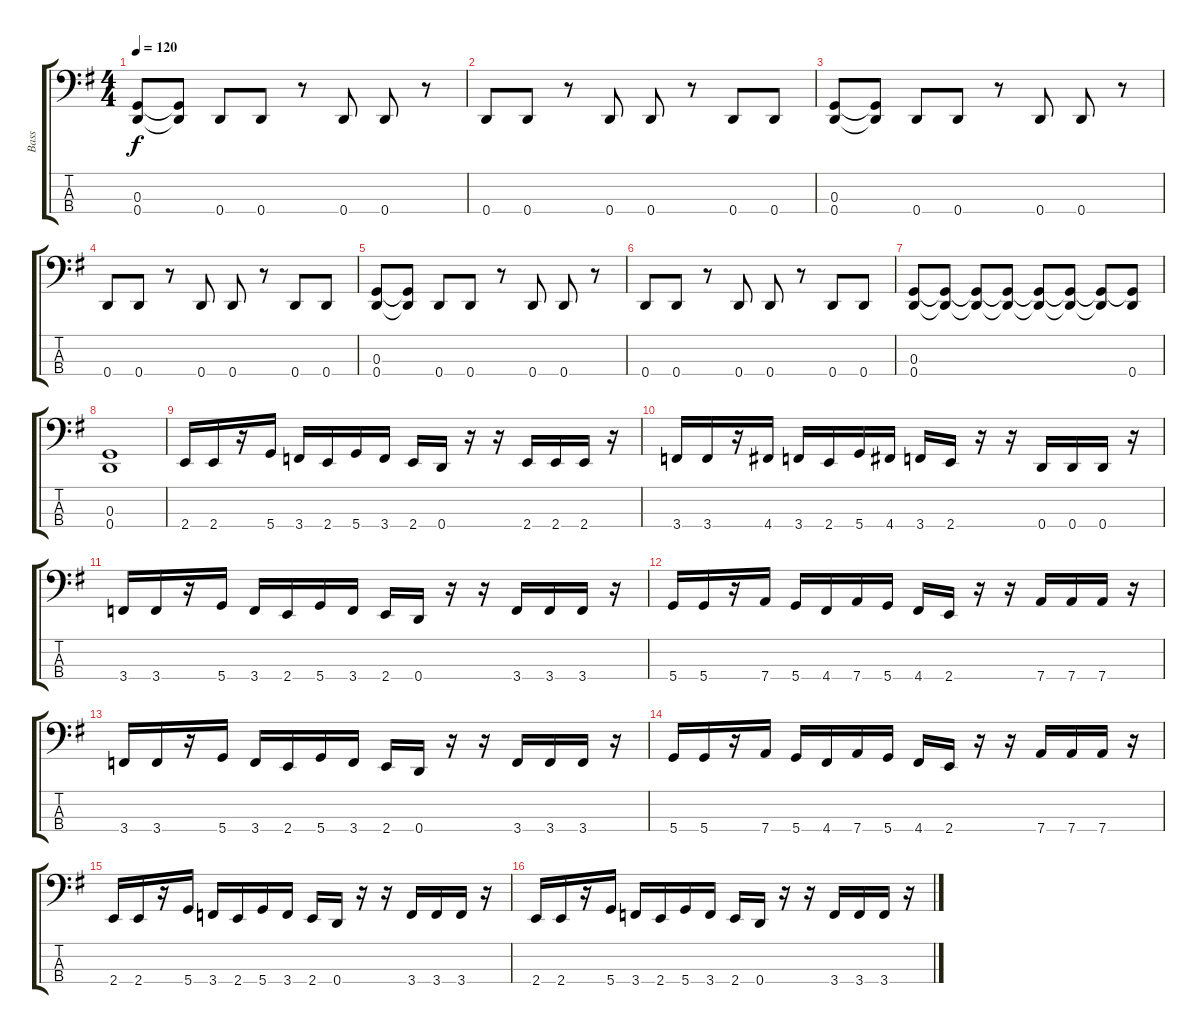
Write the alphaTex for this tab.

\track ("Bass" "Bass") {instrument electricbasspick}
\staff {score tabs}
\tuning (F2 C2 G1 D1) {hide}
\ts (4 4)
\tempo 120
\clef f4
\ks g
(0.3 0.4).8{dy f} (0.3{t} 0.4{t}).8 0.4.8 0.4.8 r.8 0.4.8 0.4.8 r.8 |
0.4.8 0.4.8 r.8 0.4.8 0.4.8 r.8 0.4.8 0.4.8 |
(0.3 0.4).8 (0.3{t} 0.4{t}).8 0.4.8 0.4.8 r.8 0.4.8 0.4.8 r.8 |
0.4.8 0.4.8 r.8 0.4.8 0.4.8 r.8 0.4.8 0.4.8 |
(0.3 0.4).8 (0.3{t} 0.4{t}).8 0.4.8 0.4.8 r.8 0.4.8 0.4.8 r.8 |
0.4.8 0.4.8 r.8 0.4.8 0.4.8 r.8 0.4.8 0.4.8 |
(0.3 0.4).8 (0.3{t} 0.4{t}).8 (0.3{t} 0.4{t}).8 (0.3{t} 0.4{t}).8 (0.3{t} 0.4{t}).8 (0.3{t} 0.4{t}).8 (0.3{t} 0.4{t}).8 (0.3{t} 0.4).8 |
(0.3 0.4).1 |
2.4.16 2.4.16 r.16 5.4.16 3.4.16 2.4.16 5.4.16 3.4.16 2.4.16 0.4.16 r.16 r.16 2.4.16 2.4.16 2.4.16 r.16 |
3.4.16 3.4.16 r.16 4.4.16 3.4.16 2.4.16 5.4.16 4.4.16 3.4.16 2.4.16 r.16 r.16 0.4.16 0.4.16 0.4.16 r.16 |
3.4.16 3.4.16 r.16 5.4.16 3.4.16 2.4.16 5.4.16 3.4.16 2.4.16 0.4.16 r.16 r.16 3.4.16 3.4.16 3.4.16 r.16 |
5.4.16 5.4.16 r.16 7.4.16 5.4.16 4.4.16 7.4.16 5.4.16 4.4.16 2.4.16 r.16 r.16 7.4.16 7.4.16 7.4.16 r.16 |
3.4.16 3.4.16 r.16 5.4.16 3.4.16 2.4.16 5.4.16 3.4.16 2.4.16 0.4.16 r.16 r.16 3.4.16 3.4.16 3.4.16 r.16 |
5.4.16 5.4.16 r.16 7.4.16 5.4.16 4.4.16 7.4.16 5.4.16 4.4.16 2.4.16 r.16 r.16 7.4.16 7.4.16 7.4.16 r.16 |
2.4.16 2.4.16 r.16 5.4.16 3.4.16 2.4.16 5.4.16 3.4.16 2.4.16 0.4.16 r.16 r.16 3.4.16 3.4.16 3.4.16 r.16 |
2.4.16 2.4.16 r.16 5.4.16 3.4.16 2.4.16 5.4.16 3.4.16 2.4.16 0.4.16 r.16 r.16 3.4.16 3.4.16 3.4.16 r.16
